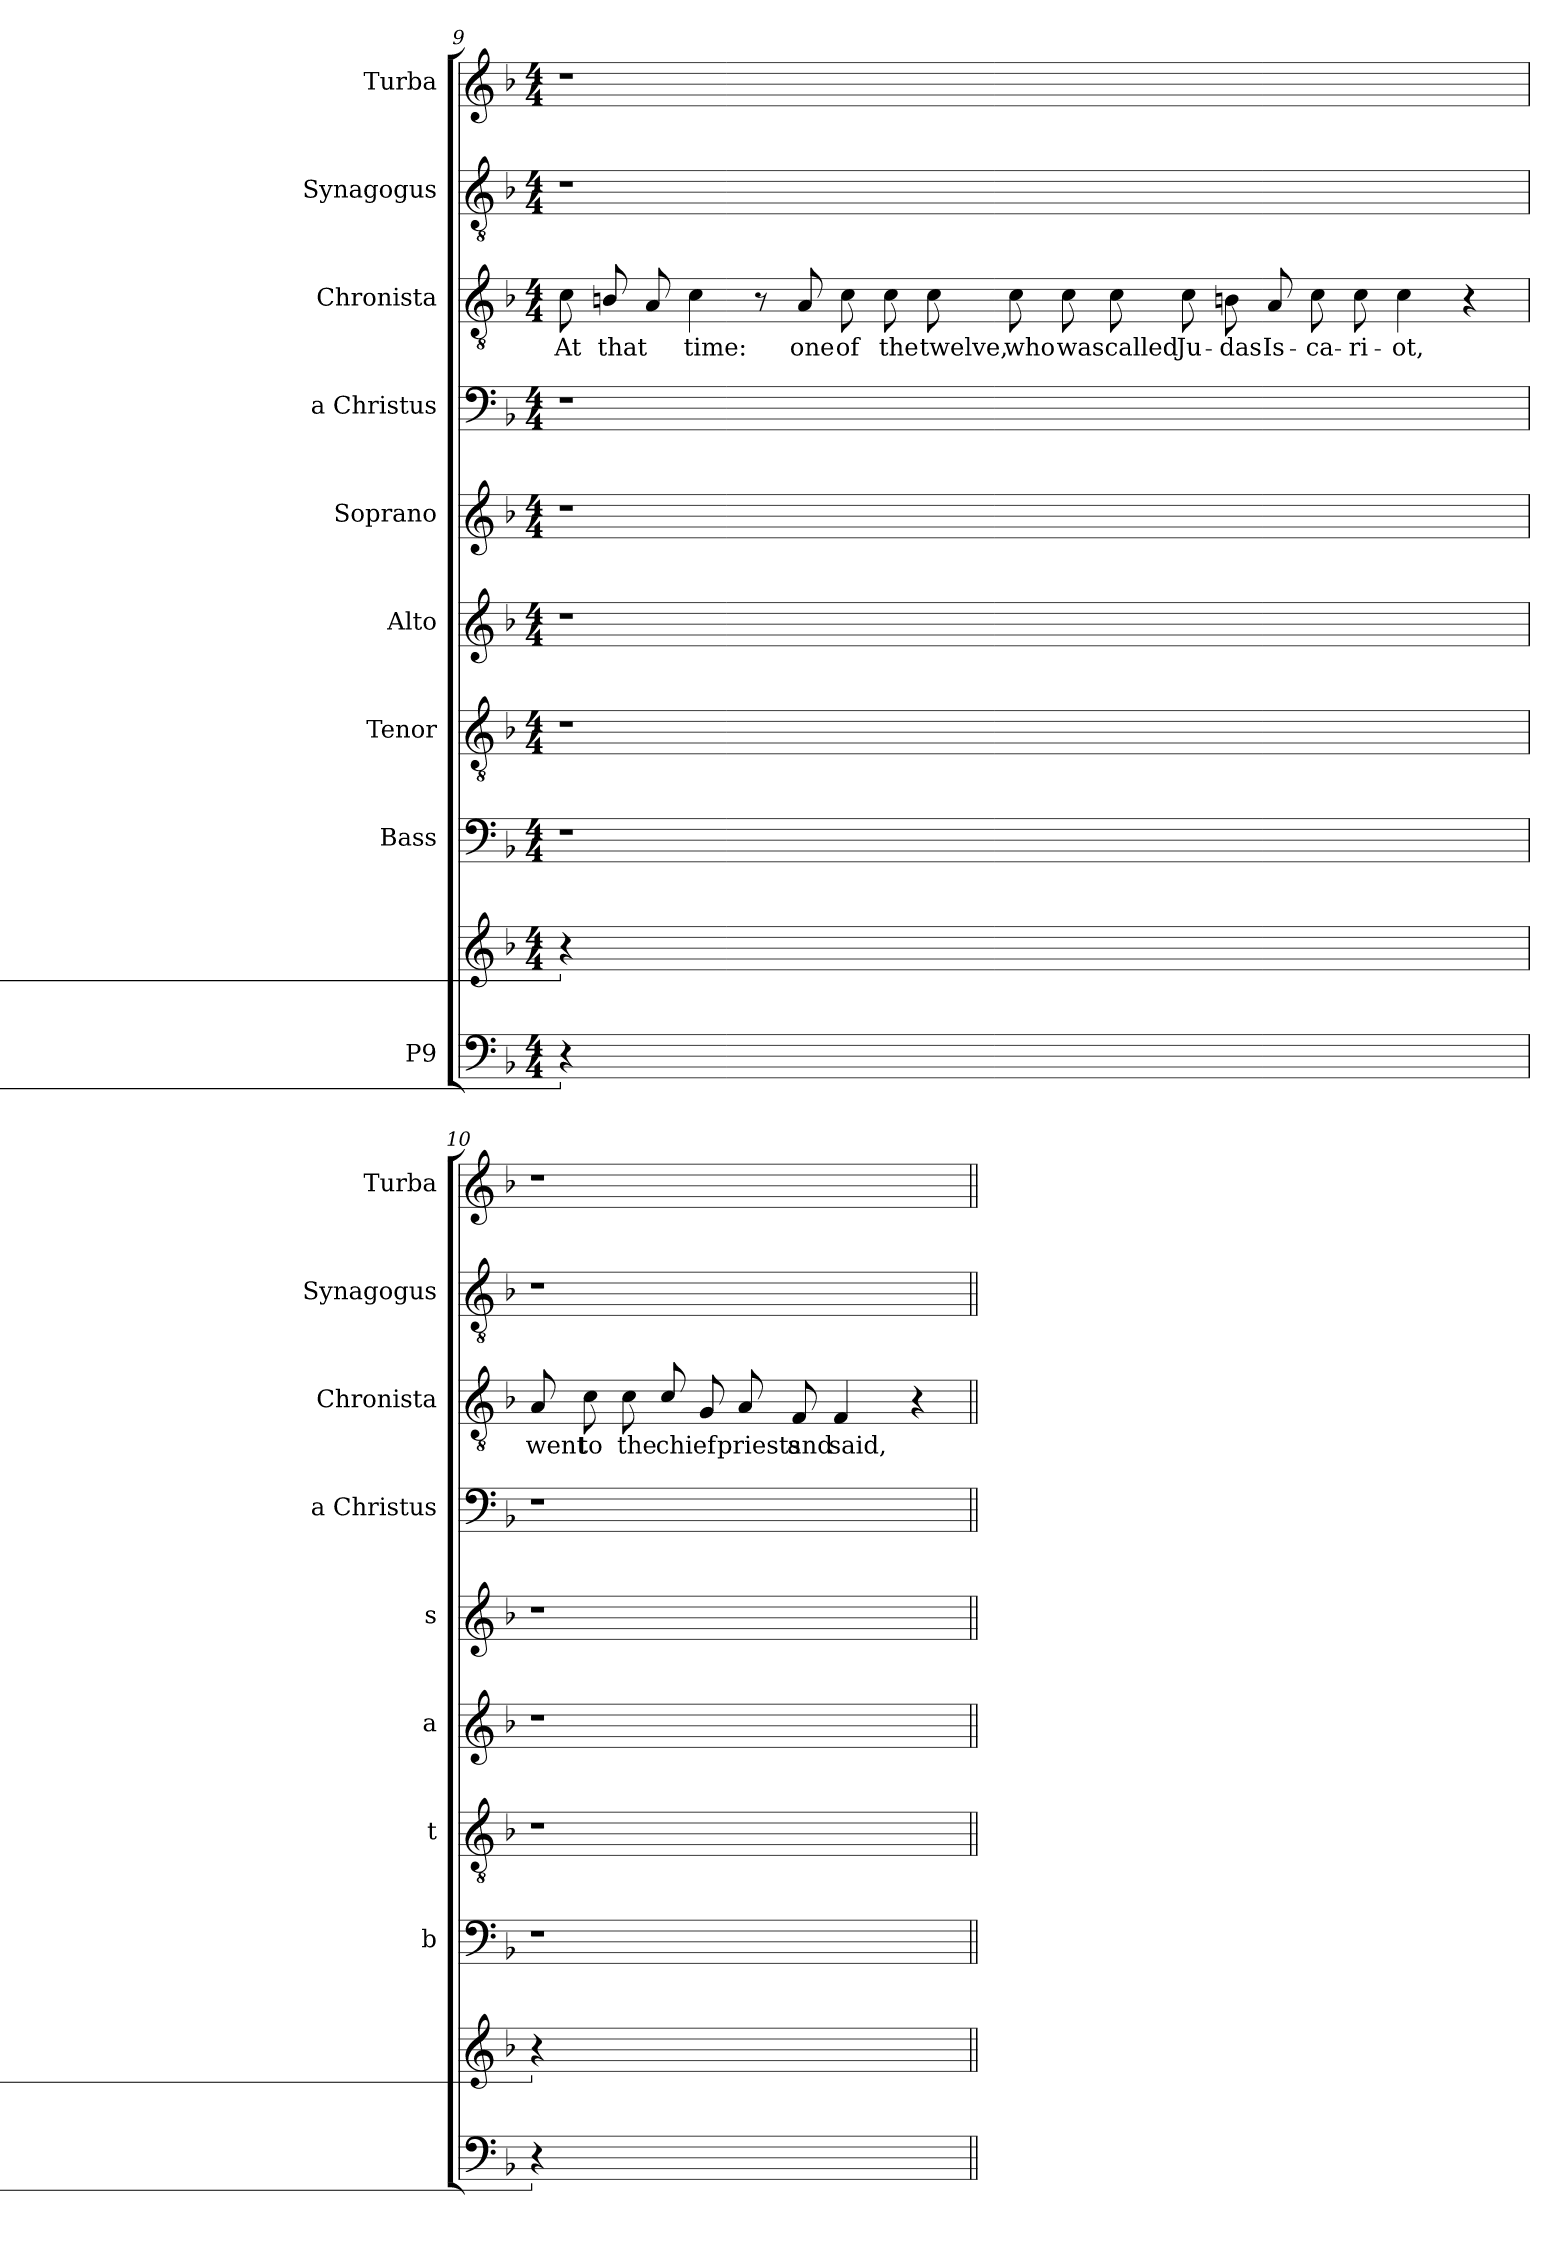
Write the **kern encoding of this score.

**kern	**kern	**kern	**kern	**kern	**kern	**kern	**kern	**text	**kern	**kern
*part9	*part9	*part8	*part7	*part6	*part5	*part4	*part3	*part3	*part2	*part1
*staff10	*staff9	*staff8	*staff7	*staff6	*staff5	*staff4	*staff3	*staff3	*staff2	*staff1
*I"P9	*	*I"Bass	*I"Tenor	*I"Alto	*I"Soprano	*I"a Christus	*I"Chronista	*	*I"Synagogus	*I"Turba
*	*	*I'b	*I't	*I'a	*I's	*I'a Christus	*I'Chronista	*	*I'Synagogus	*I'Turba
!!LO:PB:g=z
*clefF4	*clefG2	*clefF4	*clefGv2	*clefG2	*clefG2	*clefF4	*clefGv2	*	*clefGv2	*clefG2
*	*	*	*ITrd7c12	*	*	*	*ITrd7c12	*	*ITrd7c12	*
*k[b-]	*k[b-]	*k[b-]	*k[b-]	*k[b-]	*k[b-]	*k[b-]	*k[b-]	*	*k[b-]	*k[b-]
*F:	*F:	*F:	*F:	*F:	*F:	*F:	*F:	*	*F:	*F:
*M4/4	*M4/4	*M4/4	*M4/4	*M4/4	*M4/4	*M4/4	*M4/4	*	*M4/4	*M4/4
=9	=9	=9	=9	=9	=9	=9	=9	=9	=9	=9
!LO:N:vis=1	!LO:N:vis=1	!LO:N:vis=1	!LO:N:vis=1	!LO:N:vis=1	!LO:N:vis=1	!LO:N:vis=1	!	!	!	!
!	!	!	!	!	!	!	!	!LO:LY:b:color=#000000	!LO:N:vis=1	!LO:N:vis=1
4%11r	4%11r	1r	1r	1r	1r	1r	8Ci\	At	1r	1r
!	!	!	!	!	!	!	!	!LO:LY:b:color=#000000	!	!
.	.	.	.	.	.	.	8BBni/	that	.	.
.	.	.	.	.	.	.	8AAi/	.	.	.
!	!	!	!	!	!	!	!	!LO:LY:b:color=#000000	!	!
.	.	.	.	.	.	.	4Ci\	time:	.	.
.	.	.	.	.	.	.	8r	.	.	.
!	!	!	!	!	!	!	!	!LO:LY:b:color=#000000	!	!
.	.	.	.	.	.	.	8AAi/	one	.	.
!	!	!	!	!	!	!	!	!LO:LY:b:color=#000000	!	!
.	.	.	.	.	.	.	8Ci\	of	.	.
!	!	!	!	!	!	!	!	!LO:LY:b:color=#000000	!	!
.	.	1..ryy	1..ryy	1..ryy	1..ryy	1..ryy	8Ci\	the	1..ryy	1..ryy
!	!	!	!	!	!	!	!	!LO:LY:b:color=#000000	!	!
.	.	.	.	.	.	.	8Ci\	twelve,	.	.
!	!	!	!	!	!	!	!	!LO:LY:b:color=#000000	!	!
.	.	.	.	.	.	.	8Ci\	who	.	.
!	!	!	!	!	!	!	!	!LO:LY:b:color=#000000	!	!
.	.	.	.	.	.	.	8Ci\	was	.	.
!	!	!	!	!	!	!	!	!LO:LY:b:color=#000000	!	!
.	.	.	.	.	.	.	8Ci\	called	.	.
!	!	!	!	!	!	!	!	!LO:LY:b:color=#000000	!	!
.	.	.	.	.	.	.	8Ci\	Ju-	.	.
!	!	!	!	!	!	!	!	!LO:LY:b:color=#000000	!	!
.	.	.	.	.	.	.	8BBni\	-das	.	.
!	!	!	!	!	!	!	!	!LO:LY:b:color=#000000	!	!
.	.	.	.	.	.	.	8AAi/	Is-	.	.
!	!	!	!	!	!	!	!	!LO:LY:b:color=#000000	!	!
.	.	.	.	.	.	.	8Ci\	-ca-	.	.
!	!	!	!	!	!	!	!	!LO:LY:b:color=#000000	!	!
.	.	.	.	.	.	.	8Ci\	-ri-	.	.
!	!	!	!	!	!	!	!	!LO:LY:b:color=#000000	!	!
.	.	.	.	.	.	.	4Ci\	-ot,	.	.
.	.	.	.	.	.	.	4r	.	.	.
!!LO:LB:g=z
=10	=10	=10	=10	=10	=10	=10	=10	=10	=10	=10
!LO:N:vis=1	!LO:N:vis=1	!LO:N:vis=1	!LO:N:vis=1	!LO:N:vis=1	!LO:N:vis=1	!LO:N:vis=1	!	!	!	!
!	!	!	!	!	!	!	!	!LO:LY:b:color=#000000	!LO:N:vis=1	!LO:N:vis=1
8%11r	8%11r	1r	1r	1r	1r	1r	8AAi/	went	1r	1r
!	!	!	!	!	!	!	!	!LO:LY:b:color=#000000	!	!
.	.	.	.	.	.	.	8Ci\	to	.	.
!	!	!	!	!	!	!	!	!LO:LY:b:color=#000000	!	!
.	.	.	.	.	.	.	8Ci\	the	.	.
!	!	!	!	!	!	!	!	!LO:LY:b:color=#000000	!	!
.	.	.	.	.	.	.	8Ci/	chief	.	.
.	.	.	.	.	.	.	8GGi/	.	.	.
!	!	!	!	!	!	!	!	!LO:LY:b:color=#000000	!	!
.	.	.	.	.	.	.	8AAi/	priests	.	.
!	!	!	!	!	!	!	!	!LO:LY:b:color=#000000	!	!
.	.	.	.	.	.	.	8FFi/	and	.	.
!	!	!	!	!	!	!	!	!LO:LY:b:color=#000000	!	!
.	.	.	.	.	.	.	4FFi/	said,	.	.
.	.	4.ryy	4.ryy	4.ryy	4.ryy	4.ryy	.	.	4.ryy	4.ryy
.	.	.	.	.	.	.	4r	.	.	.
=||	=||	=||	=||	=||	=||	=||	=||	=||	=||	=||
*-	*-	*-	*-	*-	*-	*-	*-	*-	*-	*-
